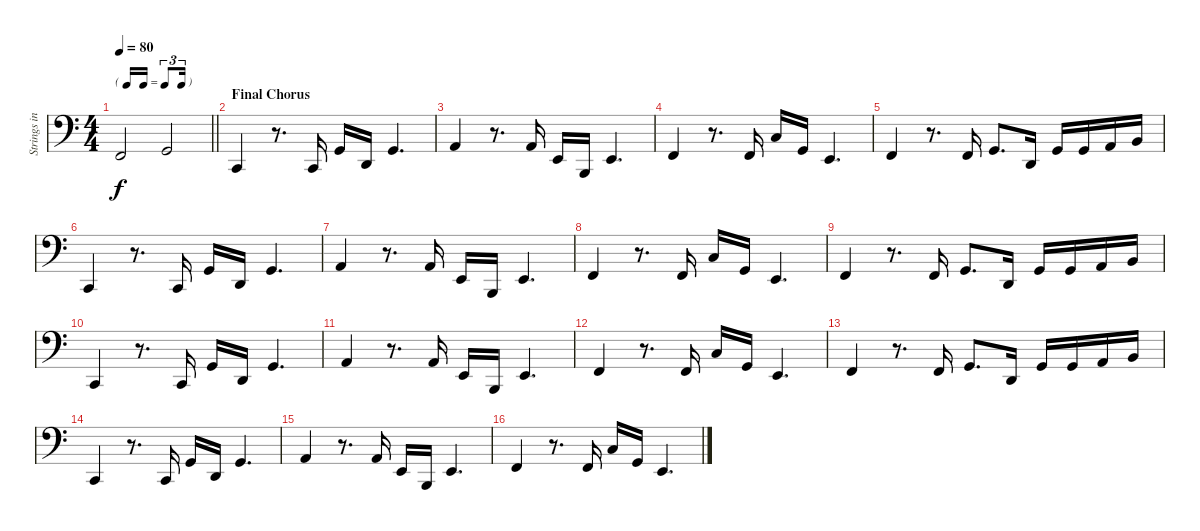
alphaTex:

\track ("Strings in F" "Strings in") {instrument stringensemble1}
\staff {score}
\tuning (G2 D2 A1 E1) {hide}
\ts (4 4)
\tf triplet16th
\tempo 80
\clef f4
\barLineRight lightlight
\ks c
3.2.2{dy f} 5.2.2 |
\section ("" "Final Chorus")
3.3.4 r.8{d} 3.3.16 0.1.16 0.2.16 0.1.4{d} |
2.1.4 r.8{d} 2.1.16 2.2.16 2.3.16 2.2.4{d} |
3.2.4 r.8{d} 3.2.16 5.1.16 0.1.16 2.2.4{d} |
3.2.4 r.8{d} 3.2.16 0.1.8{d} 0.2.16 0.1.16 0.1.16 2.1.16 4.1.16 |
3.3.4 r.8{d} 3.3.16 0.1.16 0.2.16 0.1.4{d} |
2.1.4 r.8{d} 2.1.16 2.2.16 2.3.16 2.2.4{d} |
3.2.4 r.8{d} 3.2.16 5.1.16 0.1.16 2.2.4{d} |
3.2.4 r.8{d} 3.2.16 0.1.8{d} 0.2.16 0.1.16 0.1.16 2.1.16 4.1.16 |
3.3.4 r.8{d} 3.3.16 0.1.16 0.2.16 0.1.4{d} |
2.1.4 r.8{d} 2.1.16 2.2.16 2.3.16 2.2.4{d} |
3.2.4 r.8{d} 3.2.16 5.1.16 0.1.16 2.2.4{d} |
3.2.4 r.8{d} 3.2.16 0.1.8{d} 0.2.16 0.1.16 0.1.16 2.1.16 4.1.16 |
3.3.4 r.8{d} 3.3.16 0.1.16 0.2.16 0.1.4{d} |
2.1.4 r.8{d} 2.1.16 2.2.16 2.3.16 2.2.4{d} |
3.2.4 r.8{d} 3.2.16 5.1.16 0.1.16 2.2.4{d}
